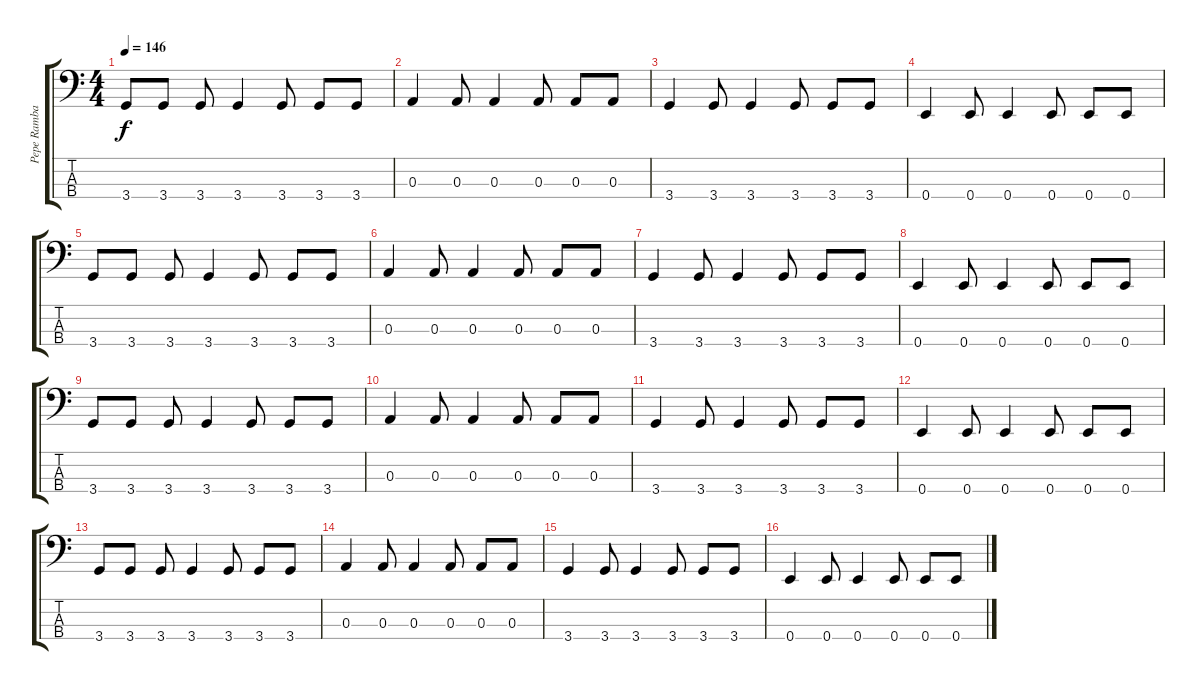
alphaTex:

\track ("Pepe Rambau" "Pepe Ramba") {instrument electricbasspick}
\staff {score tabs}
\tuning (G2 D2 A1 E1) {hide}
\ts (4 4)
\tempo 146
\clef f4
\ks c
3.4.8{dy f} 3.4.8 3.4.8 3.4.4 3.4.8 3.4.8 3.4.8 |
0.3.4 0.3.8 0.3.4 0.3.8 0.3.8 0.3.8 |
3.4.4 3.4.8 3.4.4 3.4.8 3.4.8 3.4.8 |
0.4.4 0.4.8 0.4.4 0.4.8 0.4.8 0.4.8 |
3.4.8 3.4.8 3.4.8 3.4.4 3.4.8 3.4.8 3.4.8 |
0.3.4 0.3.8 0.3.4 0.3.8 0.3.8 0.3.8 |
3.4.4 3.4.8 3.4.4 3.4.8 3.4.8 3.4.8 |
0.4.4 0.4.8 0.4.4 0.4.8 0.4.8 0.4.8 |
3.4.8 3.4.8 3.4.8 3.4.4 3.4.8 3.4.8 3.4.8 |
0.3.4 0.3.8 0.3.4 0.3.8 0.3.8 0.3.8 |
3.4.4 3.4.8 3.4.4 3.4.8 3.4.8 3.4.8 |
0.4.4 0.4.8 0.4.4 0.4.8 0.4.8 0.4.8 |
3.4.8 3.4.8 3.4.8 3.4.4 3.4.8 3.4.8 3.4.8 |
0.3.4 0.3.8 0.3.4 0.3.8 0.3.8 0.3.8 |
3.4.4 3.4.8 3.4.4 3.4.8 3.4.8 3.4.8 |
0.4.4 0.4.8 0.4.4 0.4.8 0.4.8 0.4.8
